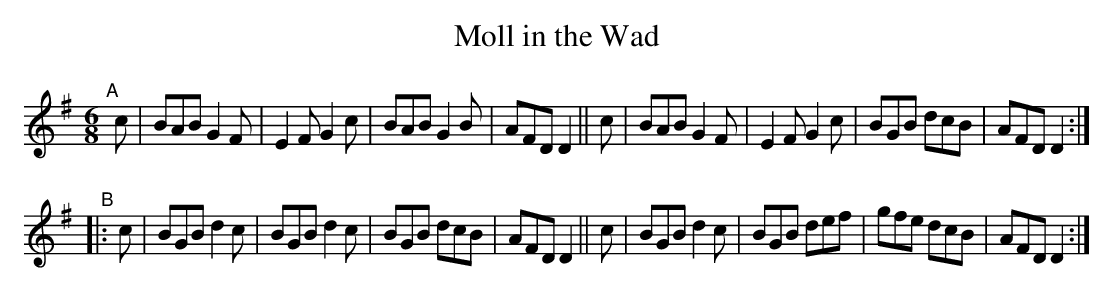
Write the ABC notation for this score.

X:1
T: Moll in the Wad
M: 6/8
L: 1/8
K: Dmix
"^A"\
[|]c | BAB G2F | E2F G2c | BAB G2B | AFD D2 \
|| c | BAB G2F | E2F G2c | BGB dcB | AFD D2 :|
"^B"\
|: c | BGB d2c | BGB d2c | BGB dcB | AFD D2 \
|| c | BGB d2c | BGB def | gfe dcB | AFD D2 :|
